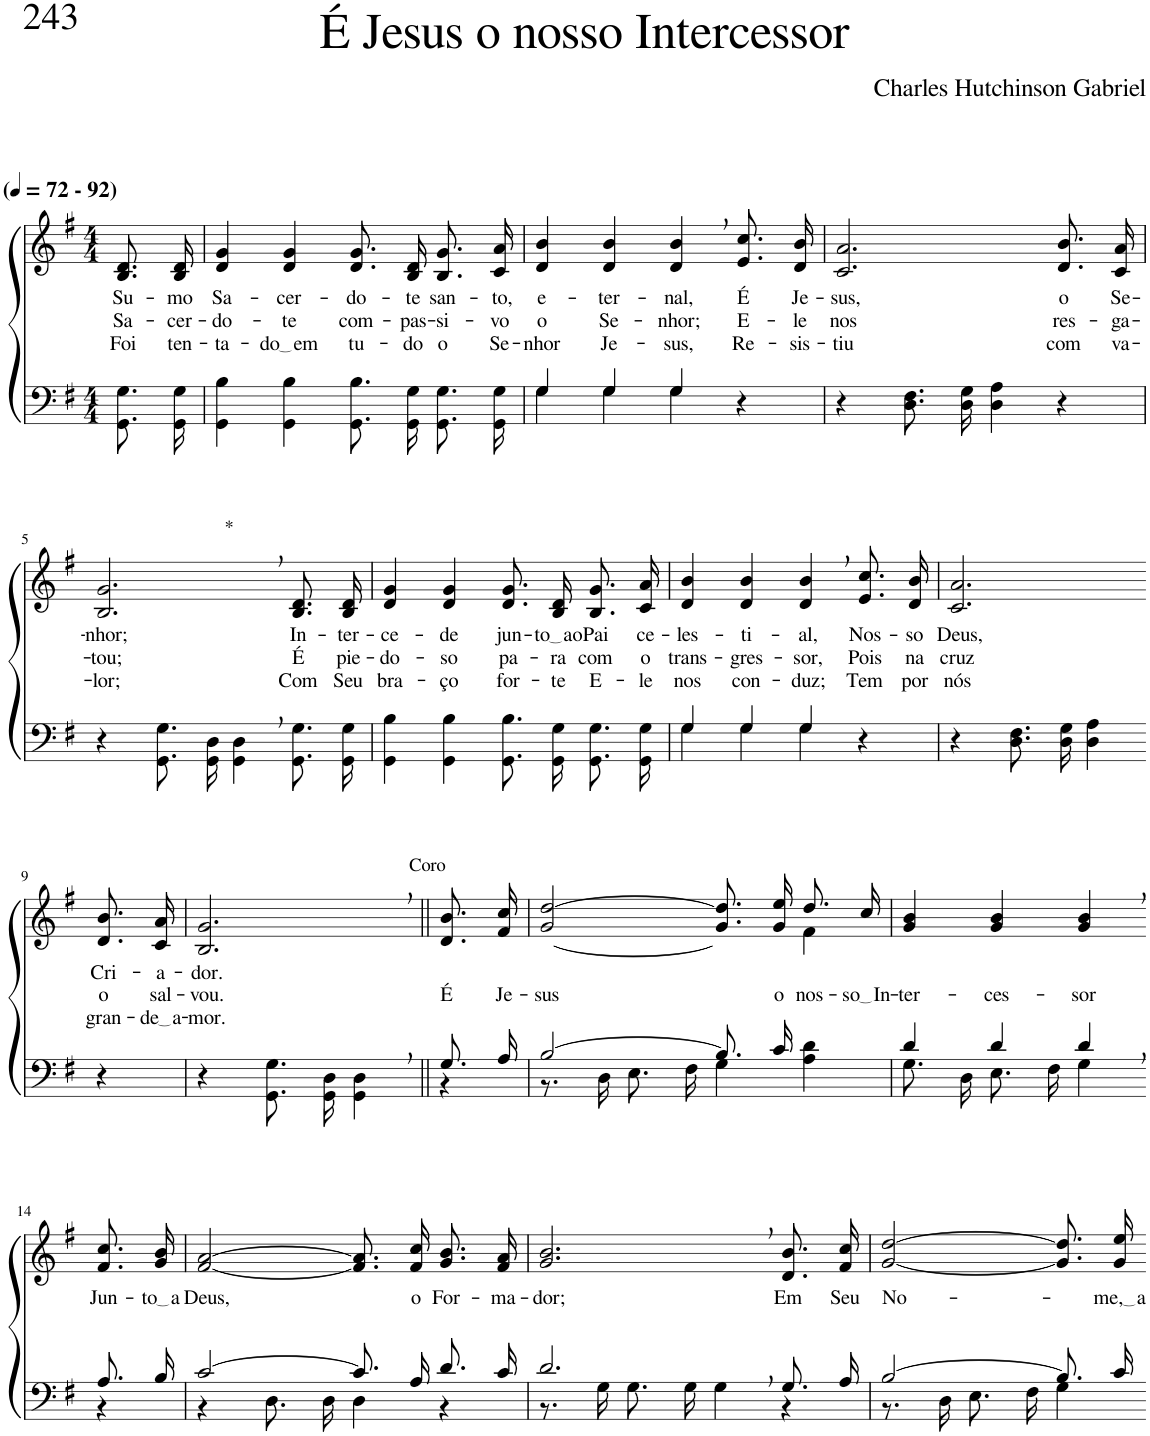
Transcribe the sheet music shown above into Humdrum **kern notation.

**kern	**kern	**text	**text	**text
*part2	*part1	*part1	*part1	*part1
*staff2	*staff1	*staff1	*staff1	*staff1
*I"Parte III e IV	*I"Parte I e II	*	*	*
*clefF4	*clefG2	*	*	*
*k[f#]	*k[f#]	*	*	*
*M4/4	*M4/4	*	*	*
*MM72	*MM72	*	*	*
=1	=1	=1	=1	=1
!	!LO:TX:a:B:t=(	!	!	!
!	!LO:TX:a:B:t=- 92)	!	!	!
!	!	!LO:LY:b	!LO:LY:b	!LO:LY:b
8.GG/ 8.G/L	8.B/ 8.d/L	Su-	Sa-	Foi
!	!	!LO:LY:b	!LO:LY:b	!LO:LY:b
16GG/ 16G/Jk	16B/ 16d/Jk	-mo	-cer-	ten-
=2	=2	=2	=2	=2
!	!	!LO:LY:b	!LO:LY:b	!LO:LY:b
4GG\ 4B\	4d/ 4g/	Sa-	-do-	-ta-
!	!	!LO:LY:b	!LO:LY:b	!LO:LY:b
4GG\ 4B\	4d/ 4g/	-cer-	-te	do em
!	!	!LO:LY:b	!LO:LY:b	!LO:LY:b
8.GG/ 8.B/L	8.d/ 8.g/L	-do-	com-	tu-
!	!	!LO:LY:b	!LO:LY:b	!LO:LY:b
16GG/ 16G/Jk	16B/ 16d/Jk	-te	-pas-	-do
!	!	!LO:LY:b	!LO:LY:b	!LO:LY:b
8.GG/ 8.G/L	8.B/ 8.g/L	san-	-si-	o
!	!	!LO:LY:b	!LO:LY:b	!LO:LY:b
16GG/ 16G/Jk	16c/ 16a/Jk	-to,	-vo	Se-
=3	=3	=3	=3	=3
*^	*	*	*	*
!	!	!	!LO:LY:b	!LO:LY:b	!LO:LY:b
4G/	4G\	4d/ 4b/	e-	o	-nhor
!	!	!	!LO:LY:b	!LO:LY:b	!LO:LY:b
4G/	4G\	4d/ 4b/	-ter-	Se-	Je-
!	!	!	!LO:LY:b	!LO:LY:b	!LO:LY:b
4G/	4G\	4d/, 4b/,	-nal,	-nhor;	-sus,
!	!	!	!LO:LY:b	!LO:LY:b	!LO:LY:b
4r	4ryy	8.e/ 8.cc/L	É	E-	Re-
!	!	!	!LO:LY:b	!LO:LY:b	!LO:LY:b
.	.	16d/ 16b/Jk	Je-	-le	-sis-
*v	*v	*	*	*	*
=4	=4	=4	=4	=4
!	!	!LO:LY:b	!LO:LY:b	!LO:LY:b
4r	2.c/ 2.a/	-sus,	nos	-tiu
8.D\ 8.F#\L	.	.	.	.
16D\ 16G\Jk	.	.	.	.
4D\ 4A\	.	.	.	.
!	!	!LO:LY:b	!LO:LY:b	!LO:LY:b
4r	8.d/ 8.b/L	o	res-	com
!	!	!LO:LY:b	!LO:LY:b	!LO:LY:b
.	16c/ 16a/Jk	Se-	-ga-	va-
!!LO:LB:g=z
=5	=5	=5	=5	=5
!	!LO:TX:a:t=*	!	!	!
!	!	!LO:LY:b	!LO:LY:b	!LO:LY:b
4r	2.B/, 2.g/,	-nhor;	-tou;	-lor;
8.GG/ 8.G/L	.	.	.	.
16GG/ 16D/Jk	.	.	.	.
4GG\, 4D\,	.	.	.	.
!	!	!LO:LY:b	!LO:LY:b	!LO:LY:b
8.GG/ 8.G/L	8.B/ 8.d/L	In-	É	Com
!	!	!LO:LY:b	!LO:LY:b	!LO:LY:b
16GG/ 16G/Jk	16B/ 16d/Jk	-ter-	pie-	Seu
=6	=6	=6	=6	=6
!	!	!LO:LY:b	!LO:LY:b	!LO:LY:b
4GG\ 4B\	4d/ 4g/	-ce-	-do-	bra-
!	!	!LO:LY:b	!LO:LY:b	!LO:LY:b
4GG\ 4B\	4d/ 4g/	-de	-so	-ço
!	!	!LO:LY:b	!LO:LY:b	!LO:LY:b
8.GG/ 8.B/L	8.d/ 8.g/L	jun-	pa-	for-
!	!	!LO:LY:b	!LO:LY:b	!LO:LY:b
16GG/ 16G/Jk	16B/ 16d/Jk	to ao	-ra	-te
!	!	!LO:LY:b	!LO:LY:b	!LO:LY:b
8.GG/ 8.G/L	8.B/ 8.g/L	Pai	com	E-
!	!	!LO:LY:b	!LO:LY:b	!LO:LY:b
16GG/ 16G/Jk	16c/ 16a/Jk	ce-	o	-le
=7	=7	=7	=7	=7
*^	*	*	*	*
!	!	!	!LO:LY:b	!LO:LY:b	!LO:LY:b
4G/	4G\	4d/ 4b/	-les-	trans-	nos
!	!	!	!LO:LY:b	!LO:LY:b	!LO:LY:b
4G/	4G\	4d/ 4b/	-ti-	-gres-	con-
!	!	!	!LO:LY:b	!LO:LY:b	!LO:LY:b
4G/	4G\	4d/, 4b/,	-al,	-sor,	-duz;
!	!	!	!LO:LY:b	!LO:LY:b	!LO:LY:b
4r	4ryy	8.e/ 8.cc/L	Nos-	Pois	Tem
!	!	!	!LO:LY:b	!LO:LY:b	!LO:LY:b
.	.	16d/ 16b/Jk	-so	na	por
*v	*v	*	*	*	*
=8	=8	=8	=8	=8
!	!	!LO:LY:b	!LO:LY:b	!LO:LY:b
4r	2.c/ 2.a/	Deus,	cruz	nós
8.D\ 8.F#\L	.	.	.	.
16D\ 16G\Jk	.	.	.	.
4D\ 4A\	.	.	.	.
!!LO:LB:g=z
=9-	=9-	=9-	=9-	=9-
!	!	!LO:LY:b	!LO:LY:b	!LO:LY:b
4r	8.d/ 8.b/L	Cri-	o	gran-
!	!	!LO:LY:b	!LO:LY:b	!LO:LY:b
.	16c/ 16a/Jk	-a-	sal-	de a
=10	=10	=10	=10	=10
!	!	!LO:LY:b	!LO:LY:b	!LO:LY:b
4r	2.B/, 2.g/,	-dor.	-vou.	-mor.
8.GG/ 8.G/L	.	.	.	.
16GG/ 16D/Jk	.	.	.	.
4GG\, 4D\,	.	.	.	.
=11||	=11||	=11||	=11||	=11||
*^	*	*	*	*
!	!	!LO:TX:a:t=Coro	!	!	!
!	!	!	!	!LO:LY:b	!
8.G/L	4r	8.d/ 8.b/L	.	É	.
!	!	!	!	!LO:LY:b	!
16A/Jk	.	16f#/ 16cc/Jk	.	Je-	.
=12	=12	=12	=12	=12	=12
!	!	!	!	!LO:LY:b	!
*	*	*^	*	*	*
[2B/	8.r	[2g/ [2dd/	2.ryy	.	-sus	.
.	16D\	.	.	.	.	.
.	8.E\L	.	.	.	.	.
.	16F#\Jk	.	.	.	.	.
8.B/L]	4G\	8.g]\ 8.dd]\L	.	.	.	.
!	!	!	!	!	!LO:LY:b	!
16c/Jk	.	16g\ 16ee\Jk	.	.	o	.
!	!	!	!	!	!LO:LY:b	!
4ryy	4A\ 4d\	8.dd/L	4f#\	.	nos-	.
!	!	!	!	!	!LO:LY:b	!
.	.	16cc/Jk	.	.	so In	.
*	*	*v	*v	*	*	*
=13	=13	=13	=13	=13	=13
!	!	!	!	!LO:LY:b	!
4d/	8.G\L	4g/ 4b/	.	-ter-	.
.	16D\Jk	.	.	.	.
!	!	!	!	!LO:LY:b	!
4d/	8.E\L	4g/ 4b/	.	-ces-	.
.	16F#\Jk	.	.	.	.
!	!	!	!	!LO:LY:b	!
4d,/	4G\	4g/, 4b/,	.	-sor	.
!!LO:LB:g=z
=14-	=14-	=14-	=14-	=14-	=14-
!	!	!	!LO:LY:b	!	!
8.A/L	4r	8.f#/ 8.cc/L	Jun-	.	.
!	!	!	!LO:LY:b	!	!
16B/Jk	.	16g/ 16b/Jk	to a	.	.
=15	=15	=15	=15	=15	=15
!	!	!	!LO:LY:b	!	!
[2c/	4r	[2f#/ [2a/	Deus,	.	.
.	8.D\L	.	.	.	.
.	16D\Jk	.	.	.	.
8.c/L]	4D\	8.f#]/ 8.a]/L	.	.	.
!	!	!	!LO:LY:b	!	!
16A/Jk	.	16f#/ 16cc/Jk	o	.	.
!	!	!	!LO:LY:b	!	!
8.d/L	4r	8.g/ 8.b/L	For-	.	.
!	!	!	!LO:LY:b	!	!
16c/Jk	.	16f#/ 16a/Jk	-ma-	.	.
=16	=16	=16	=16	=16	=16
!	!	!	!LO:LY:b	!	!
2.d,/	8.r	2.g/, 2.b/,	-dor;	.	.
.	16G\	.	.	.	.
.	8.G\L	.	.	.	.
.	16G\Jk	.	.	.	.
.	4G\	.	.	.	.
!	!	!	!LO:LY:b	!	!
8.G/L	4r	8.d/ 8.b/L	Em	.	.
!	!	!	!LO:LY:b	!	!
16A/Jk	.	16f#/ 16cc/Jk	Seu	.	.
=17	=17	=17	=17	=17	=17
!	!	!	!LO:LY:b	!	!
[2B/	8.r	[2g/ [2dd/	No-	.	.
.	16D\	.	.	.	.
.	8.E\L	.	.	.	.
.	16F#\Jk	.	.	.	.
8.B/L]	4G\	8.g]\ 8.dd]\L	.	.	.
!	!	!	!LO:LY:b	!	!
16c/Jk	.	16g\ 16ee\Jk	me, a	.	.
*v	*v	*	*	*	*
=-	=-	=-	=-	=-
*-	*-	*-	*-	*-
